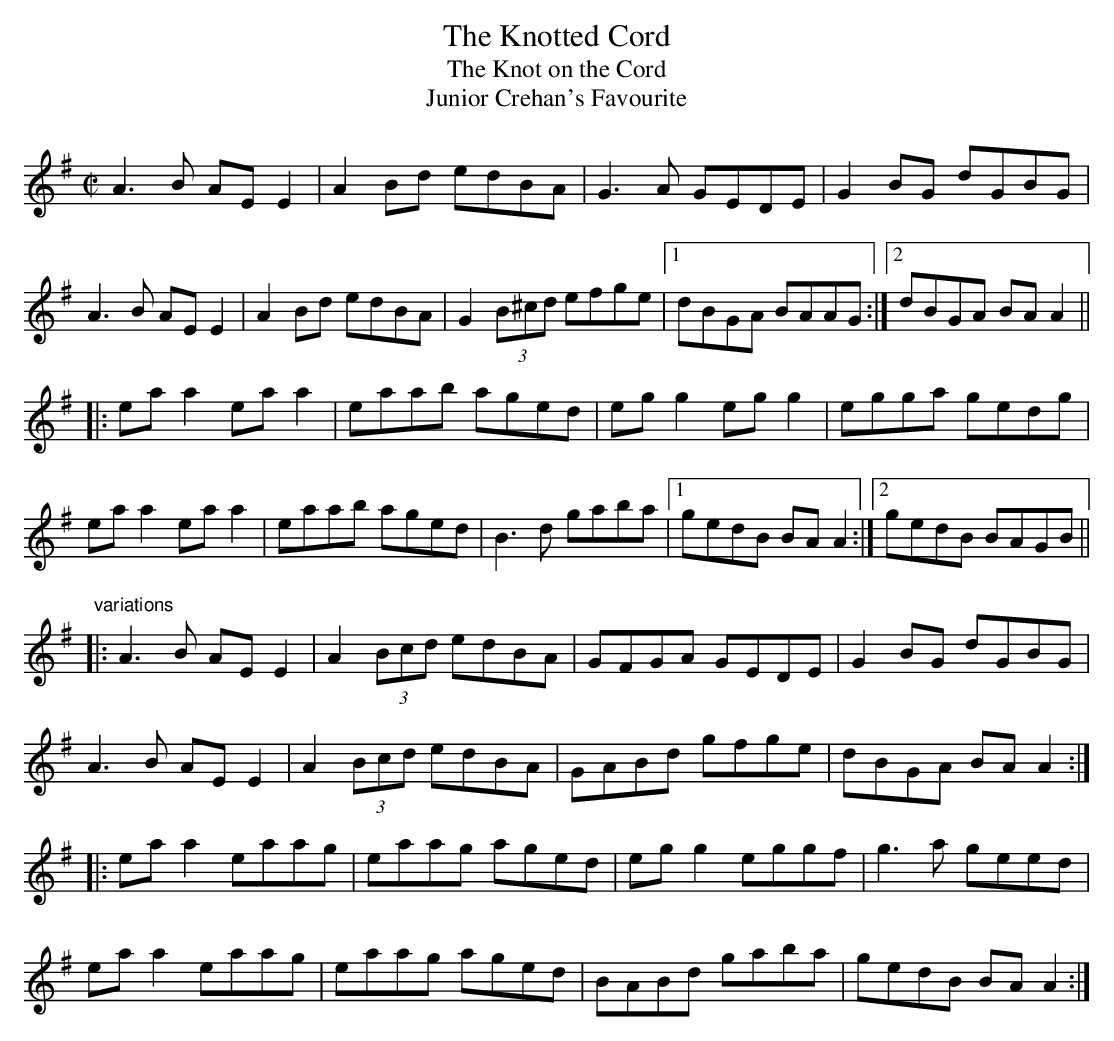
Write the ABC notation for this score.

X:1
T:Knotted Cord, The
T:Knot on the Cord, The
T:Junior Crehan's Favourite
M:C|
K:Ador
A3B AEE2|A2Bd edBA|G3A GEDE|G2BG dGBG|
A3B AEE2|A2Bd edBA|G2 (3B^cd efge|1 dBGA BAAG:|2 dBGA BAA2||
|:eaa2 eaa2|eaab aged|egg2 egg2|egga gedg|
eaa2 eaa2|eaab aged|B3d gaba|1 gedB BAA2:|2 gedB BAGB||
"variations"
|:A3B AEE2|A2 (3Bcd edBA|GFGA GEDE|G2BG dGBG|
A3B AEE2|A2 (3Bcd edBA|GABd gfge|dBGA BAA2:|
|:eaa2 eaag|eaag aged|egg2 eggf|g3a geed|
eaa2 eaag|eaag aged|BABd gaba|gedB BAA2:|
